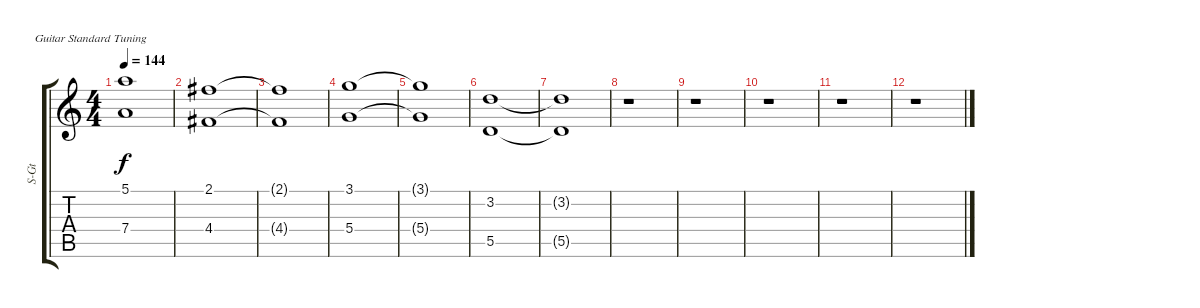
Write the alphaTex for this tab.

\bracketExtendMode groupsimilarinstruments
\otherSystemsTrackNameOrientation horizontal
\track ("Moog" "S-Gt") {instrument pad3polysynth}
\staff {score tabs}
\tuning (E4 B3 G3 D3 A2 E2)
\displaytranspose 12
\ts (4 4)
\tempo 144
\clef g2
\ks c
(5.1{t} 7.4{t}).1{dy f beam Down} |
(2.1{acc #} 4.4{acc #}).1{beam Down} |
(2.1{t acc #} 4.4{t acc #}).1{beam Down} |
(3.1 5.4).1{beam Down} |
(3.1{t} 5.4{t}).1{beam Down} |
(3.2 5.5).1{beam Up} |
(3.2{t} 5.5{t}).1{beam Up} |
r.1{beam Down} |
r.1{beam Down} |
r.1{beam Down} |
r.1{beam Down} |
r.1{beam Down}
